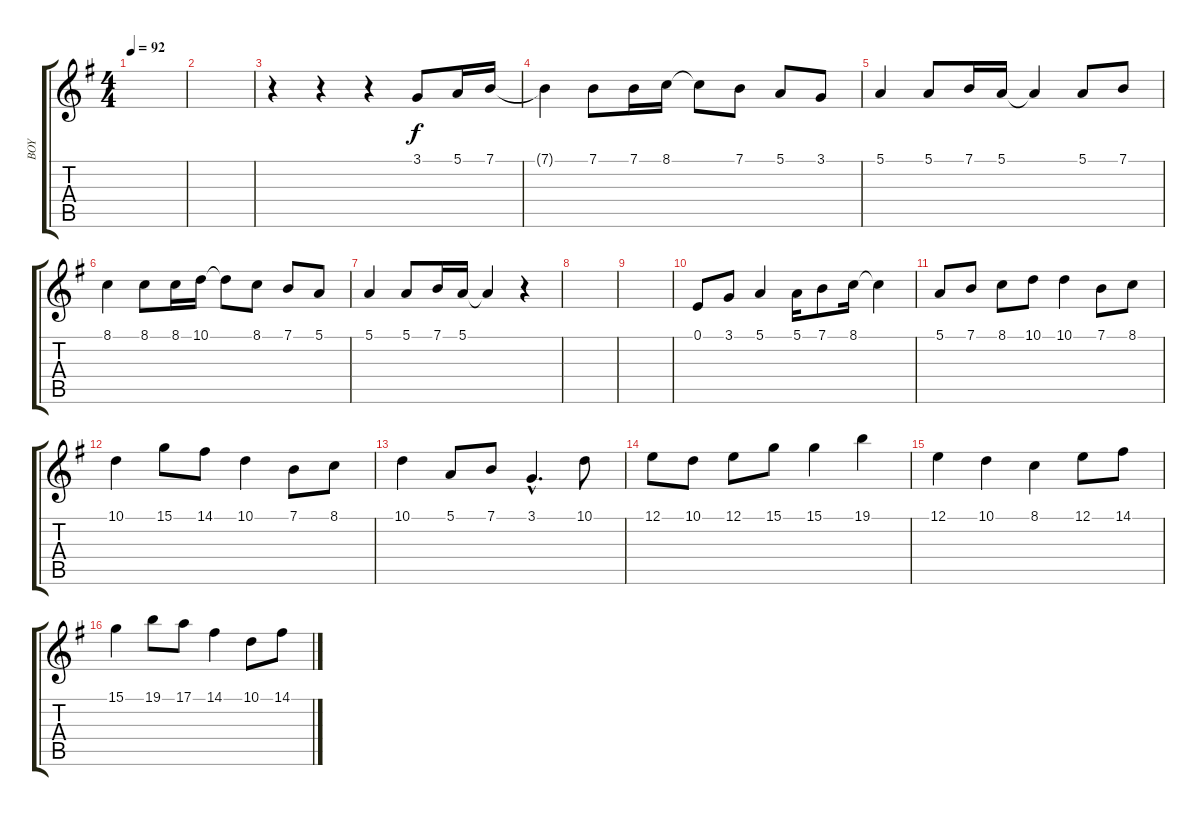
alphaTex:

\track ("BOY" "BOY") {instrument clarinet}
\staff {score tabs}
\tuning (E4 B3 G3 D3 A2 E2) {hide}
\ts (4 4)
\tempo 92
\clef g2
\ks g
|
|
r.4 r.4 r.4 3.1.8 5.1.16 7.1.16 |
7.1{t}.4 7.1.8 7.1.16 8.1.16 8.1{t}.8 7.1.8 5.1.8 3.1.8 |
5.1.4 5.1.8 7.1.16 5.1.16 5.1{t}.4 5.1.8 7.1.8 |
8.1.4 8.1.8 8.1.16 10.1.16 10.1{t}.8 8.1.8 7.1.8 5.1.8 |
5.1.4 5.1.8 7.1.16 5.1.16 5.1{t}.4 r.4 |
|
|
0.1.8 3.1.8 5.1.4 5.1.16 7.1.8 8.1.16 8.1{t}.4 |
5.1.8 7.1.8 8.1.8 10.1.8 10.1.4 7.1.8 8.1.8 |
10.1.4 15.1.8 14.1.8 10.1.4 7.1.8 8.1.8 |
10.1.4 5.1.8 7.1.8 3.1{hac}.4{d} 10.1.8 |
12.1.8 10.1.8 12.1.8 15.1.8 15.1.4 19.1.4 |
12.1.4 10.1.4 8.1.4 12.1.8 14.1.8 |
15.1.4 19.1.8 17.1.8 14.1.4 10.1.8 14.1.8
